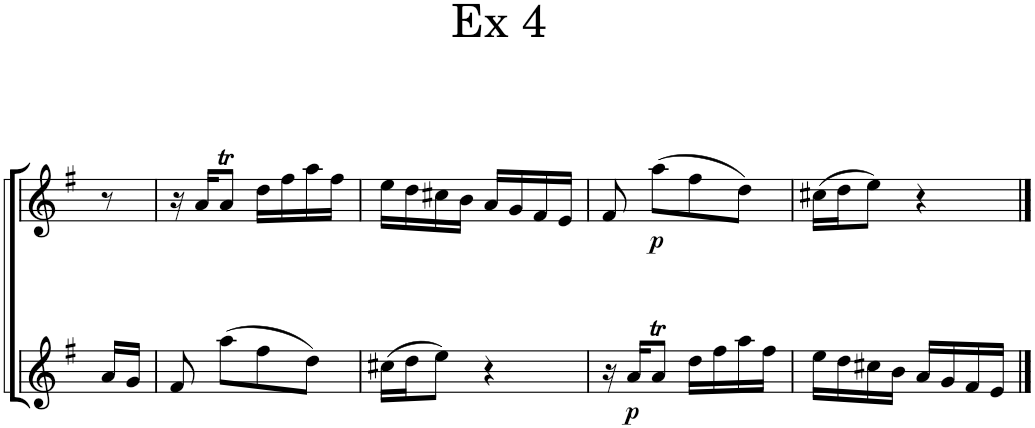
**kern	**dynam	**kern	**dynam
*part2	*part2	*part1	*part1
*staff2	*staff2	*staff1	*staff1
*I"Flute 2	*	*I"Flute 1	*
*I'Fl	*	*I'Fl	*
*clefG2	*	*clefG2	*
*k[f#]	*	*k[f#]	*
*M2/4	*	*M2/4	*
=	=	=	=
16a/LL	.	8r	.
16g/JJ	.	.	.
=1	=1	=1	=1
8f#/	.	16r	.
.	.	16a/KL	.
(8aa\L	.	8aT/J	.
8ff#\	.	16dd\LL	.
.	.	16ff#\	.
8dd\J)	.	16aa\	.
.	.	16ff#\JJ	.
=2	=2	=2	=2
(16cc#X\LL	.	16ee\LL	.
16dd\J	.	16dd\	.
8ee\J)	.	16cc#X\	.
.	.	16b\JJ	.
4r	.	16a/LL	.
.	.	16g/	.
.	.	16f#/	.
.	.	16e/JJ	.
=3	=3	=3	=3
16r	.	8f#/	.
!	!LO:DY:b	!	!
16a/KL	p	.	.
!	!	!	!LO:DY:b
8aT/J	.	(8aa\L	p
16dd\LL	.	8ff#\	.
16ff#\	.	.	.
16aa\	.	8dd\J)	.
16ff#\JJ	.	.	.
=4	=4	=4	=4
16ee\LL	.	(16cc#X\LL	.
16dd\	.	16dd\J	.
16cc#X\	.	8ee\J)	.
16b\JJ	.	.	.
16a/LL	.	4r	.
16g/	.	.	.
16f#/	.	.	.
16e/JJ	.	.	.
==	==	==	==
*-	*-	*-	*-
